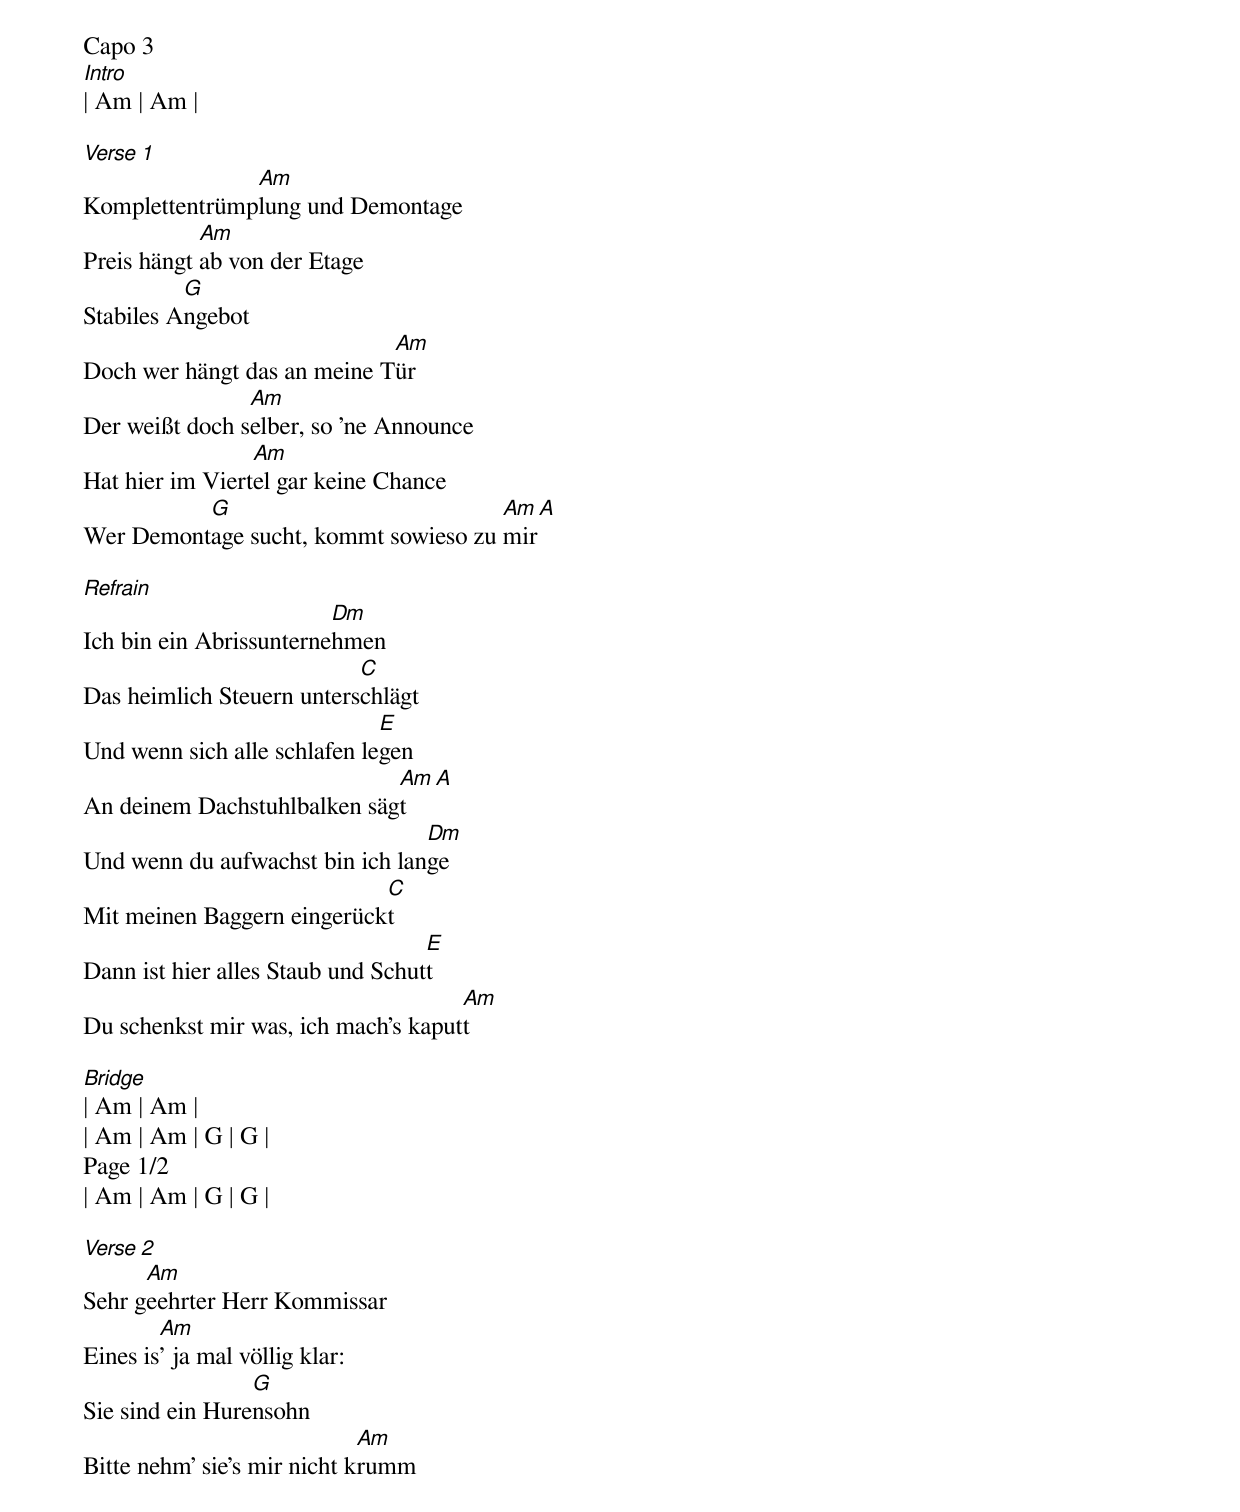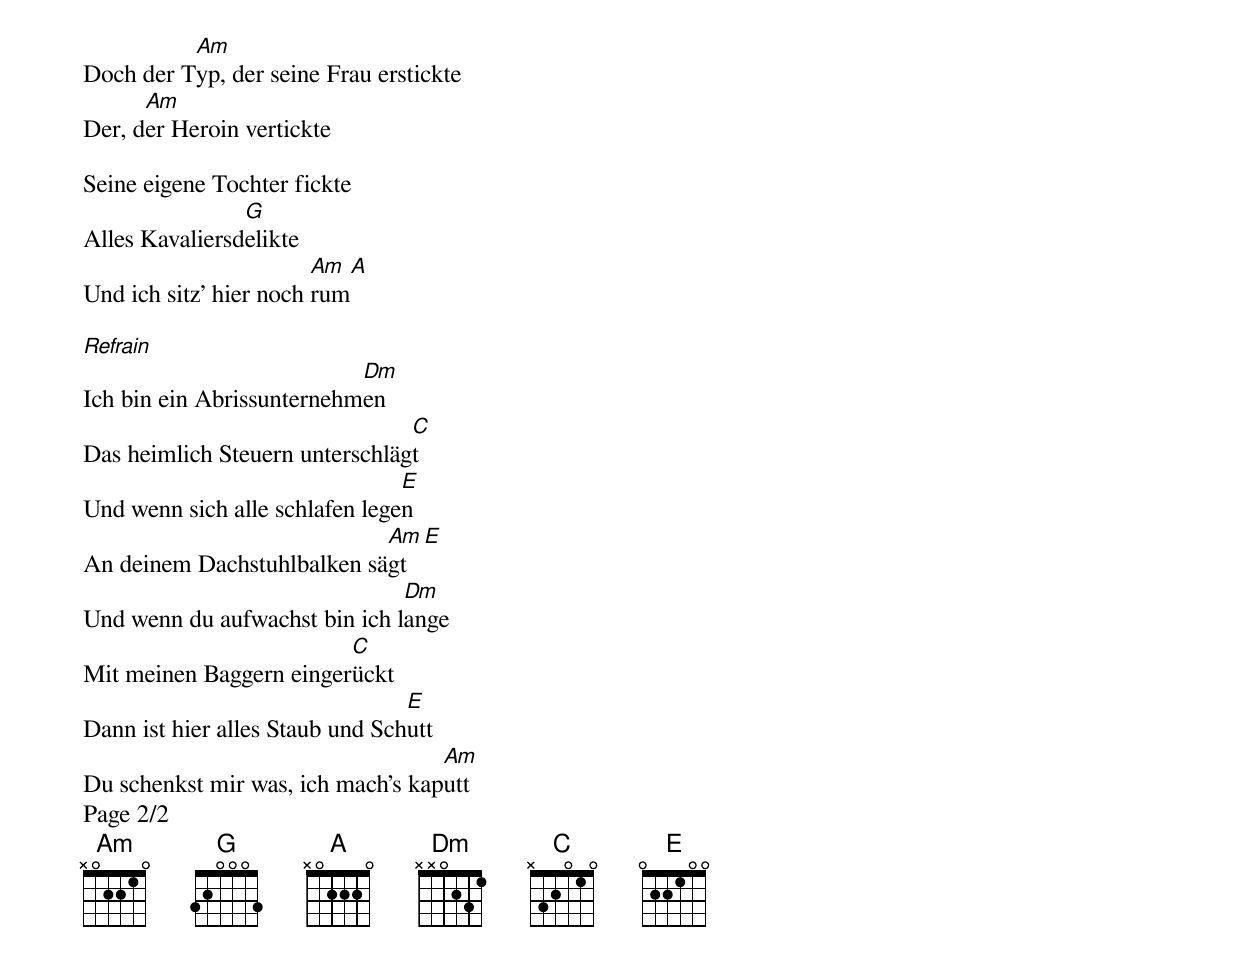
Capo 3
[Intro]
| Am | Am |

[Verse 1]
Komplettentrümp[Am]lung und Demontage
Preis hängt [Am]ab von der Etage
Stabiles A[G]ngebot
Doch wer hängt das an meine T[Am]ür
Der weißt doch s[Am]elber, so 'ne Announce
Hat hier im Viert[Am]el gar keine Chance
Wer Demont[G]age sucht, kommt sowieso zu [Am]mir[A]

[Refrain]
Ich bin ein Abrissunterne[Dm]hmen
Das heimlich Steuern unters[C]chlägt
Und wenn sich alle schlafen le[E]gen
An deinem Dachstuhlbalken säg[Am]t[A]
Und wenn du aufwachst bin ich lan[Dm]ge
Mit meinen Baggern eingerück[C]t
Dann ist hier alles Staub und Schut[E]t
Du schenkst mir was, ich mach's kaput[Am]t

[Bridge]
| Am | Am |
| Am | Am | G | G |
Page 1/2
| Am | Am | G | G |

[Verse 2]
Sehr g[Am]eehrter Herr Kommissar
Eines is[Am]' ja mal völlig klar:
Sie sind ein Hure[G]nsohn
Bitte nehm' sie's mir nicht k[Am]rumm
Doch der T[Am]yp, der seine Frau erstickte
Der, d[Am]er Heroin vertickte

Seine eigene Tochter fickte
Alles Kavaliersd[G]elikte
Und ich sitz' hier noch [Am]rum[A]

[Refrain]
Ich bin ein Abrissunternehm[Dm]en
Das heimlich Steuern unterschläg[C]t
Und wenn sich alle schlafen lege[E]n
An deinem Dachstuhlbalken sä[Am]gt[E]
Und wenn du aufwachst bin ich l[Dm]ange
Mit meinen Baggern einger[C]ückt
Dann ist hier alles Staub und Sch[E]utt
Du schenkst mir was, ich mach's kap[Am]utt
Page 2/2
